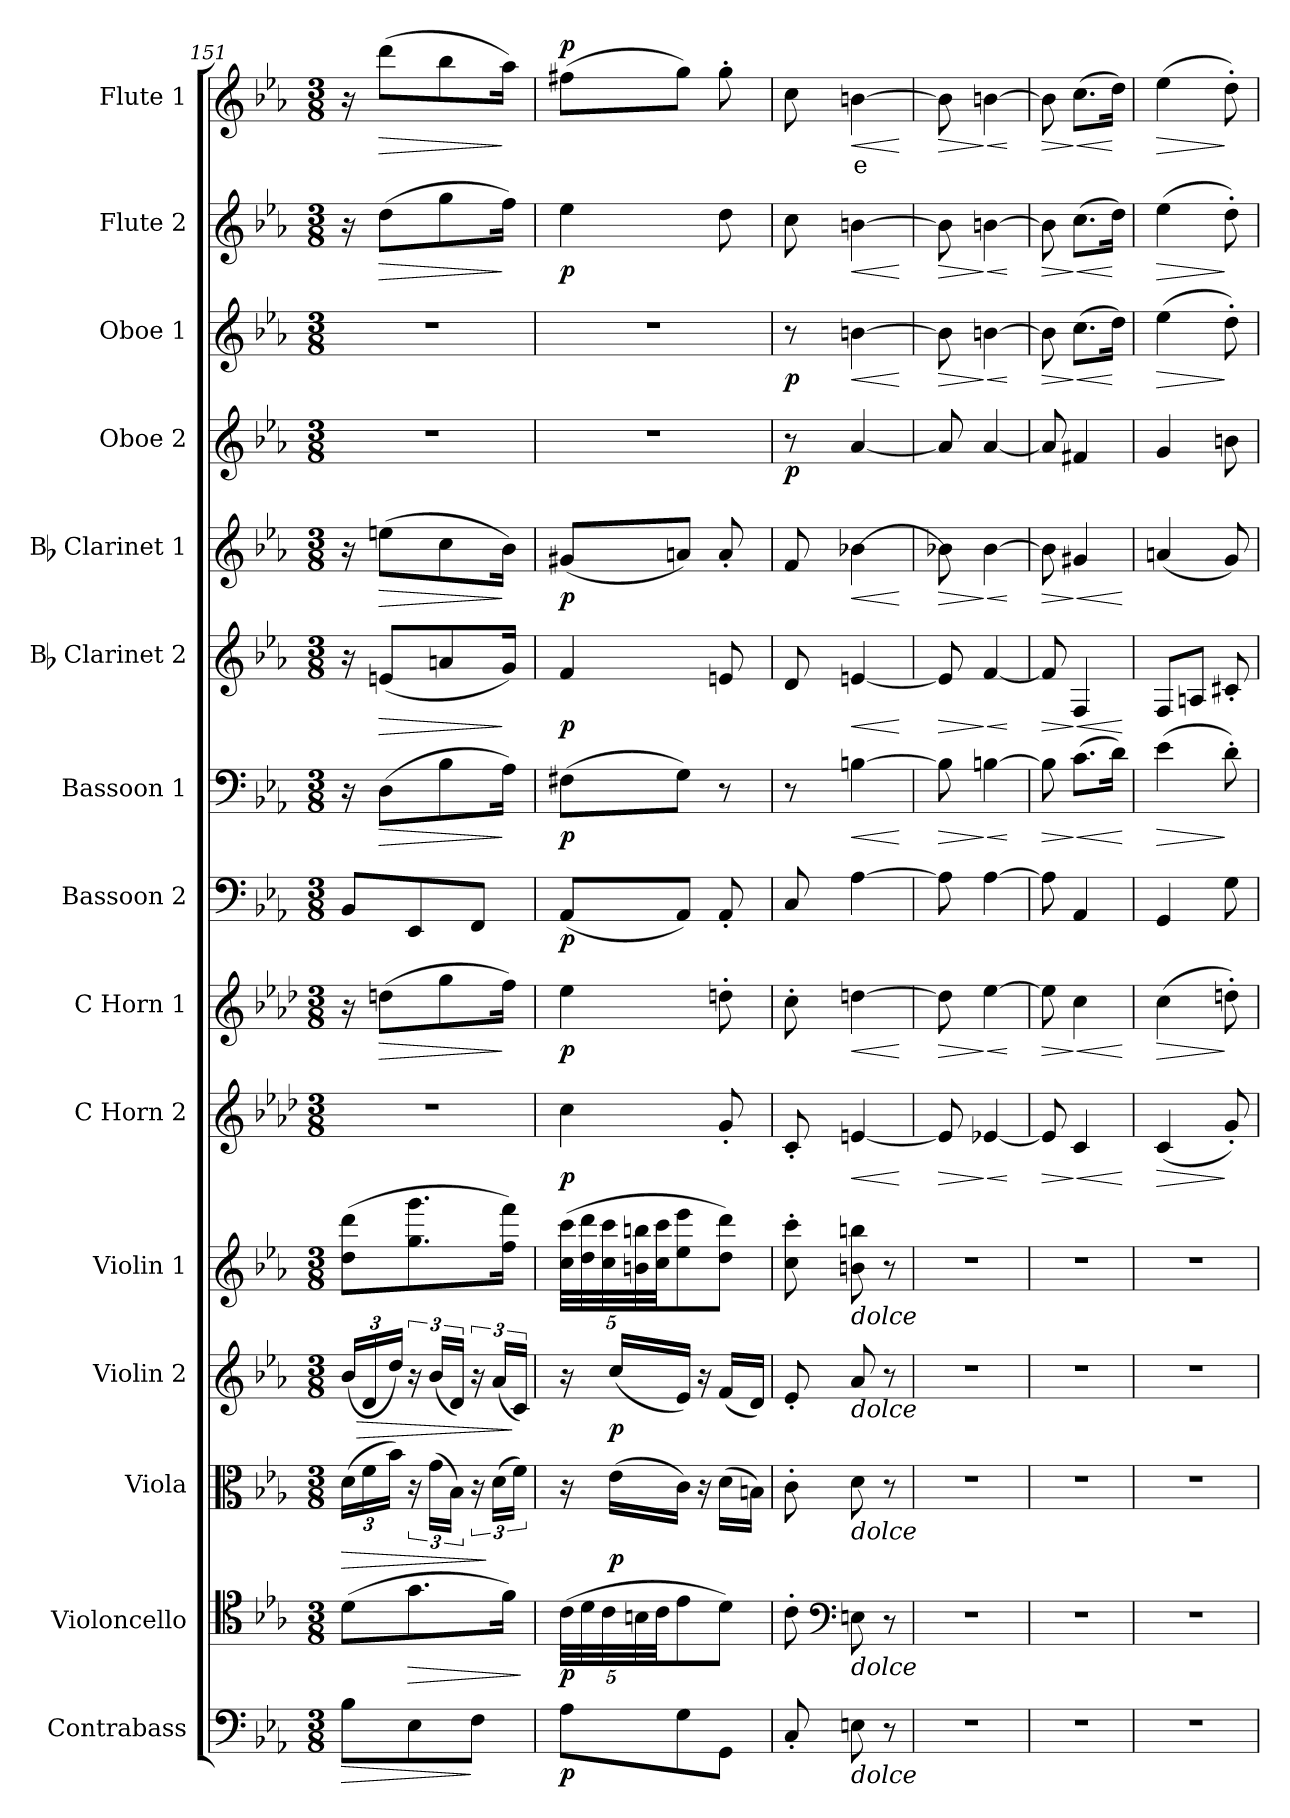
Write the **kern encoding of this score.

**kern	**dynam	**kern	**dynam	**kern	**dynam	**kern	**dynam	**kern	**kern	**dynam	**kern	**dynam	**kern	**dynam	**kern	**dynam	**kern	**dynam	**kern	**dynam	**kern	**dynam	**kern	**dynam	**kern	**dynam	**kern	**text	**dynam
*part15	*part15	*part14	*part14	*part13	*part13	*part12	*part12	*part11	*part10	*part10	*part9	*part9	*part8	*part8	*part7	*part7	*part6	*part6	*part5	*part5	*part4	*part4	*part3	*part3	*part2	*part2	*part1	*part1	*part1
*staff15	*staff15	*staff14	*staff14	*staff13	*staff13	*staff12	*staff12	*staff11	*staff10	*staff10	*staff9	*staff9	*staff8	*staff8	*staff7	*staff7	*staff6	*staff6	*staff5	*staff5	*staff4	*staff4	*staff3	*staff3	*staff2	*staff2	*staff1	*staff1	*staff1
*I"Contrabass	*	*I"Violoncello	*	*I"Viola	*	*I"Violin 2	*	*I"Violin 1	*I"C Horn 2	*	*I"C Horn 1	*	*I"Bassoon 2	*	*I"Bassoon 1	*	*I"Bb Clarinet 2	*	*I"Bb Clarinet 1	*	*I"Oboe 2	*	*I"Oboe 1	*	*I"Flute 2	*	*I"Flute 1	*	*
*I'Cb	*	*I'Vc	*	*I'Vla	*	*I'Vln 2	*	*I'Vln 1	*I'Hn 2	*	*I'Hn 1	*	*I'Bsn 2	*	*I'Bsn 1	*	*I'Cl 2	*	*I'Cl 1	*	*I'Ob 2	*	*I'Ob 1	*	*I'Fl 2	*	*I'Fl 1	*	*
*clefF4	*	*clefC4	*	*clefC3	*	*clefG2	*	*clefG2	*clefG2	*	*clefG2	*	*clefF4	*	*clefF4	*	*clefG2	*	*clefG2	*	*clefG2	*	*clefG2	*	*clefG2	*	*clefG2	*	*
*ITrd7c12	*	*	*	*	*	*	*	*	*ITrd4c7	*	*ITrd4c7	*	*	*	*	*	*ITrd1c2	*	*ITrd1c2	*	*	*	*	*	*	*	*	*	*
*k[b-e-a-]	*	*k[b-e-a-]	*	*k[b-e-a-]	*	*k[b-e-a-]	*	*k[b-e-a-]	*k[b-e-a-d-g-]	*	*k[b-e-a-d-g-]	*	*k[b-e-a-]	*	*k[b-e-a-]	*	*k[b-e-a-d-g-]	*	*k[b-e-a-d-g-]	*	*k[b-e-a-]	*	*k[b-e-a-]	*	*k[b-e-a-]	*	*k[b-e-a-]	*	*
*M3/8	*	*M3/8	*	*M3/8	*	*M3/8	*	*M3/8	*M3/8	*	*M3/8	*	*M3/8	*	*M3/8	*	*M3/8	*	*M3/8	*	*M3/8	*	*M3/8	*	*M3/8	*	*M3/8	*	*
=151	=151	=151	=151	=151	=151	=151	=151	=151	=151	=151	=151	=151	=151	=151	=151	=151	=151	=151	=151	=151	=151	=151	=151	=151	=151	=151	=151	=151	=151
!	!LO:HP:b	!	!	!	!	!	!	!	!	!	!	!	!	!	!	!	!	!	!	!	!	!	!	!	!	!	!	!	!
*	*	*	*	*Xbrackettup	*	*	*	*	*	*	*	*	*	*	*	*	*	*	*	*	*	*	*	*	*	*	*	*	*
!	!	!	!	!	!LO:HP:b	!	!	!	!	!	!	!	!	!	!	!	!	!	!	!	!	!	!	!	!	!	!	!	!
*	*	*	*	*	*	*Xbrackettup	*	*	*	*	*	*	*	*	*	*	*	*	*	*	*	*	*	*	*	*	*	*	*
8BB-\L	>	(8d\L	.	(24d\LL	>	(24b-/LL	.	(8dd\ 8ddd\L	4.r	.	16r	.	8BB-/L	.	16r	.	16r	.	16r	.	4.r	.	4.r	.	16r	.	16r	.	.
!	!	!	!	!	!	!	!LO:HP:b	!	!	!	!	!	!	!	!	!	!	!	!	!	!	!	!	!	!	!	!	!	!
.	.	.	.	24f\	.	24d/	>	.	.	.	.	.	.	.	.	.	.	.	.	.	.	.	.	.	.	.	.	.	.
!	!	!	!	!	!	!	!	!	!	!	!	!LO:HP:b	!	!	!	!LO:HP:b	!	!LO:HP:b	!	!LO:HP:b	!	!	!	!	!	!LO:HP:b	!	!	!LO:HP:b
.	.	.	.	.	.	.	.	.	.	.	(8gn\L	>	.	.	(8D\L	>	(8dn/L	>	(8ddn\L	>	.	.	.	.	(8dd\L	>	(8ddd\L	.	>
.	.	.	.	24b-\JJ)	.	24dd/JJ)	.	.	.	.	.	.	.	.	.	.	.	.	.	.	.	.	.	.	.	.	.	.	.
!	!	!	!LO:HP:b	!	!	!	!	!	!	!	!	!	!	!	!	!	!	!	!	!	!	!	!	!	!	!	!	!	!
*	*	*	*	*brackettup	*	*brackettup	*	*	*	*	*	*	*	*	*	*	*	*	*	*	*	*	*	*	*	*	*	*	*
8EE-\	.	8.g\	>	24r	.	24r	.	8.gg\ 8.ggg\	.	.	.	.	8EE-/	.	.	.	.	.	.	.	.	.	.	.	.	.	.	.	.
.	.	.	.	(24g\LL	.	(24b-/LL	.	.	.	.	.	.	.	.	.	.	.	.	.	.	.	.	.	.	.	.	.	.	.
.	.	.	.	.	.	.	.	.	.	.	8cc\	.	.	.	8B-\	.	8gn/	.	8b-\	.	.	.	.	.	8gg\	.	8bb-\	.	.
.	.	.	.	24B-\JJ)	.	24d/JJ)	.	.	.	.	.	.	.	.	.	.	.	.	.	.	.	.	.	.	.	.	.	.	.
8FF\J	]	.	.	24r	.	24r	.	.	.	.	.	.	8FF/J	.	.	.	.	.	.	.	.	.	.	.	.	.	.	.	.
.	.	.	.	(24d\LL	]	(24a-/LL	.	.	.	.	.	.	.	.	.	.	.	.	.	.	.	.	.	.	.	.	.	.	.
.	.	16f\Jk)	.	.	.	.	.	16ff\ 16fff\Jk)	.	.	16b-\Jk)	]	.	.	16A-\Jk)	]	16f/Jk)	]	16a-\Jk)	]	.	.	.	.	16ff\Jk)	]	16aa-\Jk)	.	]
.	.	.	.	24f\JJ)	.	24c/JJ)	]	.	.	.	.	.	.	.	.	.	.	.	.	.	.	.	.	.	.	.	.	.	.
.	.	.	]	.	.	.	.	.	.	.	.	.	.	.	.	.	.	.	.	.	.	.	.	.	.	.	.	.	.
=152	=152	=152	=152	=152	=152	=152	=152	=152	=152	=152	=152	=152	=152	=152	=152	=152	=152	=152	=152	=152	=152	=152	=152	=152	=152	=152	=152	=152	=152
*	*	*Xbrackettup	*	*	*	*	*	*Xbrackettup	*	*	*	*	*	*	*	*	*	*	*	*	*	*	*	*	*	*	*	*	*
!	!LO:DY:b	!	!LO:DY:b	!	!	!	!	!	!	!LO:DY:b	!	!LO:DY:b	!	!LO:DY:b	!	!LO:DY:b	!	!LO:DY:b	!	!LO:DY:b	!	!	!	!	!	!LO:DY:b	!	!	!LO:DY:b
8AA-\L	p	(40c\LLL	p	16r	.	16r	.	(40cc\ 40ccc\LLL	4f\	p	4a-\	p	(8AA-/L	p	(8F#X\L	p	4e-/	p	(8f#X/L	p	4.r	.	4.r	.	4ee-\	p	(8ff#X\L	.	p
.	.	40d\	.	.	.	.	.	40dd\ 40ddd\	.	.	.	.	.	.	.	.	.	.	.	.	.	.	.	.	.	.	.	.	.
.	.	40c\	.	.	.	.	.	40cc\ 40ccc\	.	.	.	.	.	.	.	.	.	.	.	.	.	.	.	.	.	.	.	.	.
!	!	!	!	!	!LO:DY:b	!	!LO:DY:b	!	!	!	!	!	!	!	!	!	!	!	!	!	!	!	!	!	!	!	!	!	!
.	.	.	.	(16e-\LL	p	(16cc/LL	p	.	.	.	.	.	.	.	.	.	.	.	.	.	.	.	.	.	.	.	.	.	.
.	.	40Bn\	.	.	.	.	.	40bn\ 40bbn\	.	.	.	.	.	.	.	.	.	.	.	.	.	.	.	.	.	.	.	.	.
.	.	40c\JJ	.	.	.	.	.	40cc\ 40ccc\JJ	.	.	.	.	.	.	.	.	.	.	.	.	.	.	.	.	.	.	.	.	.
8GG\	.	8e-\	.	16c\JJ)	.	16e-/JJ)	.	8ee-\ 8eee-\	.	.	.	.	8AA-/J)	.	8G\J)	.	.	.	8gn/J)	.	.	.	.	.	.	.	8gg\J)	.	.
.	.	.	.	16r	.	16r	.	.	.	.	.	.	.	.	.	.	.	.	.	.	.	.	.	.	.	.	.	.	.
8GGG\J	.	8d\J)	.	(16d\LL	.	(16f/LL	.	8dd\ 8ddd\J)	8c'/	.	8gn'\	.	8AA-'/	.	8r	.	8dn/	.	8g'/	.	.	.	.	.	8dd\	.	8gg'\	.	.
.	.	.	.	16Bn\JJ)	.	16d/JJ)	.	.	.	.	.	.	.	.	.	.	.	.	.	.	.	.	.	.	.	.	.	.	.
=153	=153	=153	=153	=153	=153	=153	=153	=153	=153	=153	=153	=153	=153	=153	=153	=153	=153	=153	=153	=153	=153	=153	=153	=153	=153	=153	=153	=153	=153
!	!	!	!	!	!	!	!	!	!	!	!	!	!	!	!	!	!	!	!	!	!	!LO:DY:b	!	!LO:DY:b	!	!	!	!	!
8CC'/	.	8c'\	.	8c'\	.	8e-'/	.	8cc\' 8ccc\'	8F'/	.	8f'\	.	8C/	.	8r	.	8c/	.	8e-/	.	8r	p	8r	p	8cc\	.	8cc\	.	.
*	*	*clefF4	*	*	*	*	*	*	*	*	*	*	*	*	*	*	*	*	*	*	*	*	*	*	*	*	*	*	*
!	!	!	!	!	!	!	!	!LO:TX:b:i:t=dolce	!	!	!	!	!	!	!	!	!	!	!	!	!	!	!	!	!	!	!	!	!
!	!	!	!	!	!	!LO:TX:b:i:t=dolce	!	!	!	!	!	!	!	!	!	!	!	!	!	!	!	!	!	!	!	!	!	!	!
!	!	!	!	!LO:TX:b:i:t=dolce	!	!	!	!	!	!	!	!	!	!	!	!	!	!	!	!	!	!	!	!	!	!	!	!	!
!	!	!LO:TX:b:i:t=dolce	!	!	!	!	!	!	!	!	!	!	!	!	!	!	!	!	!	!	!	!	!	!	!	!	!	!	!
!LO:TX:b:i:t=dolce	!	!	!	!	!	!	!	!	!	!	!	!	!	!	!	!	!	!	!	!	!	!	!	!	!	!	!	!	!
!	!	!	!	!	!	!	!	!	!	!LO:HP:b	!	!LO:HP:b	!	!	!	!LO:HP:b	!	!LO:HP:b	!	!LO:HP:b	!	!	!	!LO:HP:b	!	!LO:HP:b	!	!LO:LY:b:color=#FF0000	!LO:HP:b
8EEn\	.	8En\	.	8d\	.	8a-/	.	8bn\ 8bbn\	[4An/	<	[4gn\	<	[4A-\	.	[4Bn\	<	[4dn/	<	[4a-X\	<	[4a-/	.	[4bn\	<	[4bn\	<	[4bn\	e	<
8r	.	8r	.	8r	.	8r	.	8r	.	.	.	.	.	.	.	.	.	.	.	.	.	.	.	.	.	.	.	.	.
.	.	.	.	.	.	.	.	.	.	[	.	[	.	.	.	[	.	[	.	[	.	.	.	[	.	[	.	.	[
=154	=154	=154	=154	=154	=154	=154	=154	=154	=154	=154	=154	=154	=154	=154	=154	=154	=154	=154	=154	=154	=154	=154	=154	=154	=154	=154	=154	=154	=154
!	!	!	!	!	!	!	!	!	!	!LO:HP:b	!	!LO:HP:b	!	!	!	!LO:HP:b	!	!LO:HP:b	!	!LO:HP:b	!	!	!	!LO:HP:b	!	!LO:HP:b	!	!	!LO:HP:b
4.r	.	4.r	.	4.r	.	4.r	.	4.r	8A/]	>	8g\]	>	8A-\]	.	8B\]	>	8d/]	>	8a-X\]	>	8a-/]	.	8b\]	>	8b\]	>	8b\]	.	>
!	!	!	!	!	!	!	!	!	!	!LO:HP:n=1:b	!	!LO:HP:n=1:b	!	!	!	!LO:HP:n=1:b	!	!LO:HP:n=1:b	!	!LO:HP:n=1:b	!	!	!	!LO:HP:n=1:b	!	!LO:HP:n=1:b	!	!	!LO:HP:n=1:b
.	.	.	.	.	.	.	.	.	[4A-X/	] <	[4a-\	] <	[4A-\	.	[4Bn\	] <	[4e-/	] <	[4a-\	] <	[4a-/	.	[4bn\	] <	[4bn\	] <	[4bn\	.	] <
.	.	.	.	.	.	.	.	.	.	[	.	[	.	.	.	[	.	[	.	[	.	.	.	[	.	[	.	.	[
!!LO:PB:g=z
=155	=155	=155	=155	=155	=155	=155	=155	=155	=155	=155	=155	=155	=155	=155	=155	=155	=155	=155	=155	=155	=155	=155	=155	=155	=155	=155	=155	=155	=155
!	!	!	!	!	!	!	!	!	!	!LO:HP:b	!	!LO:HP:b	!	!	!	!LO:HP:b	!	!LO:HP:b	!	!LO:HP:b	!	!	!	!LO:HP:b	!	!LO:HP:b	!	!	!LO:HP:b
4.r	.	4.r	.	4.r	.	4.r	.	4.r	8A-/]	>	8a-\]	>	8A-\]	.	8B\]	>	8e-/]	>	8a-\]	>	8a-/]	.	8b\]	>	8b\]	>	8b\]	.	>
!	!	!	!	!	!	!	!	!	!	!LO:HP:n=1:b	!	!LO:HP:n=1:b	!	!	!	!LO:HP:n=1:b	!	!LO:HP:n=1:b	!	!LO:HP:n=1:b	!	!	!	!LO:HP:n=1:b	!	!LO:HP:n=1:b	!	!	!LO:HP:n=1:b
.	.	.	.	.	.	.	.	.	4F/	] <	4f\	] <	4AA-/	.	(8.c\L	] <	4E-/	] <	4f#X/	] <	4f#X/	.	(8.cc\L	] <	(8.cc\L	] <	(8.cc\L	.	] <
.	.	.	.	.	.	.	.	.	.	.	.	.	.	.	16d\Jk)	.	.	.	.	.	.	.	16dd\Jk)	[	16dd\Jk)	[	16dd\Jk)	.	[
.	.	.	.	.	.	.	.	.	.	[	.	[	.	.	.	[	.	[	.	[	.	.	.	.	.	.	.	.	.
=156	=156	=156	=156	=156	=156	=156	=156	=156	=156	=156	=156	=156	=156	=156	=156	=156	=156	=156	=156	=156	=156	=156	=156	=156	=156	=156	=156	=156	=156
!	!	!	!	!	!	!	!	!	!	!LO:HP:b	!	!LO:HP:b	!	!	!	!LO:HP:b	!	!	!	!	!	!	!	!LO:HP:b	!	!LO:HP:b	!	!	!LO:HP:b
4.r	.	4.r	.	4.r	.	4.r	.	4.r	(4F/	>	(4f\	>	4GG/	.	(4e-\	>	8E-/L	.	(4gn/	.	4g/	.	(4ee-\	>	(4ee-\	>	(4ee-\	.	>
.	.	.	.	.	.	.	.	.	.	.	.	.	.	.	.	.	8Gn/J	.	.	.	.	.	.	.	.	.	.	.	.
.	.	.	.	.	.	.	.	.	8c'/)	]	8gn'\)	]	8G\	.	8d'\)	]	8Bn'/	.	8f/)	.	8bn\	.	8dd'\)	]	8dd'\)	]	8dd'\)	.	]
=	=	=	=	=	=	=	=	=	=	=	=	=	=	=	=	=	=	=	=	=	=	=	=	=	=	=	=	=	=
*-	*-	*-	*-	*-	*-	*-	*-	*-	*-	*-	*-	*-	*-	*-	*-	*-	*-	*-	*-	*-	*-	*-	*-	*-	*-	*-	*-	*-	*-
